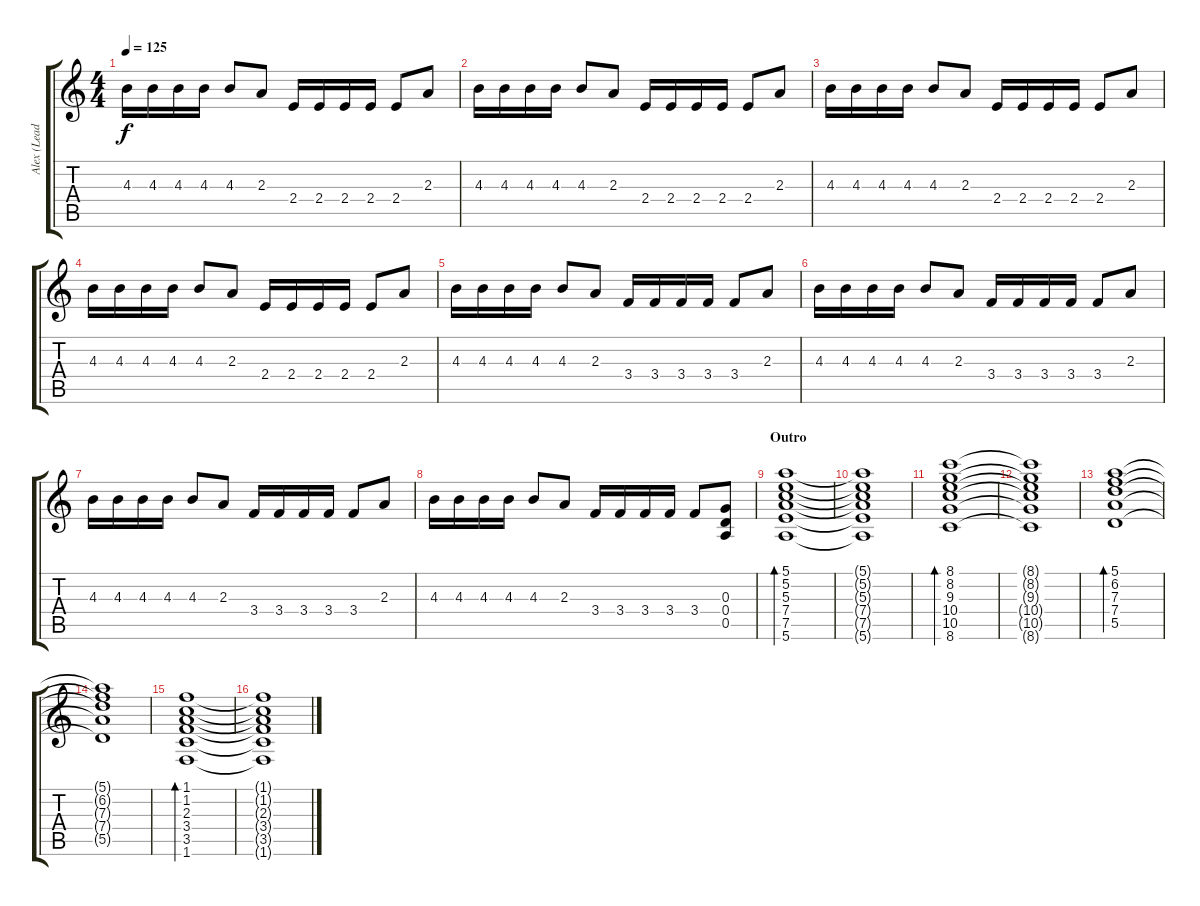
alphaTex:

\track ("Alex (Lead Guitar)" "Alex (Lead") {instrument electricguitarclean}
\staff {score tabs}
\tuning (E4 B3 G3 D3 A2 E2) {hide}
\ts (4 4)
\tempo 125
\clef g2
\ks c
4.3.16{dy f} 4.3.16 4.3.16 4.3.16 4.3.8 2.3.8 2.4.16 2.4.16 2.4.16 2.4.16 2.4.8 2.3.8 |
4.3.16 4.3.16 4.3.16 4.3.16 4.3.8 2.3.8 2.4.16 2.4.16 2.4.16 2.4.16 2.4.8 2.3.8 |
4.3.16 4.3.16 4.3.16 4.3.16 4.3.8 2.3.8 2.4.16 2.4.16 2.4.16 2.4.16 2.4.8 2.3.8 |
4.3.16 4.3.16 4.3.16 4.3.16 4.3.8 2.3.8 2.4.16 2.4.16 2.4.16 2.4.16 2.4.8 2.3.8 |
4.3.16 4.3.16 4.3.16 4.3.16 4.3.8 2.3.8 3.4.16 3.4.16 3.4.16 3.4.16 3.4.8 2.3.8 |
4.3.16 4.3.16 4.3.16 4.3.16 4.3.8 2.3.8 3.4.16 3.4.16 3.4.16 3.4.16 3.4.8 2.3.8 |
4.3.16 4.3.16 4.3.16 4.3.16 4.3.8 2.3.8 3.4.16 3.4.16 3.4.16 3.4.16 3.4.8 2.3.8 |
4.3.16 4.3.16 4.3.16 4.3.16 4.3.8 2.3.8 3.4.16 3.4.16 3.4.16 3.4.16 3.4.8 (0.3 0.4 0.5).8 |
\section ("" "Outro")
(5.1 5.2 5.3 7.4 7.5 5.6).1{bd 240} |
(5.1{t} 5.2{t} 5.3{t} 7.4{t} 7.5{t} 5.6{t}).1 |
(8.1 8.2 9.3 10.4 10.5 8.6).1{bd 240} |
(8.1{t} 8.2{t} 9.3{t} 10.4{t} 10.5{t} 8.6{t}).1 |
(5.1 6.2 7.3 7.4 5.5).1{bd 240} |
(5.1{t} 6.2{t} 7.3{t} 7.4{t} 5.5{t}).1 |
(1.1 1.2 2.3 3.4 3.5 1.6).1{bd 240} |
(1.1{t} 1.2{t} 2.3{t} 3.4{t} 3.5{t} 1.6{t}).1
